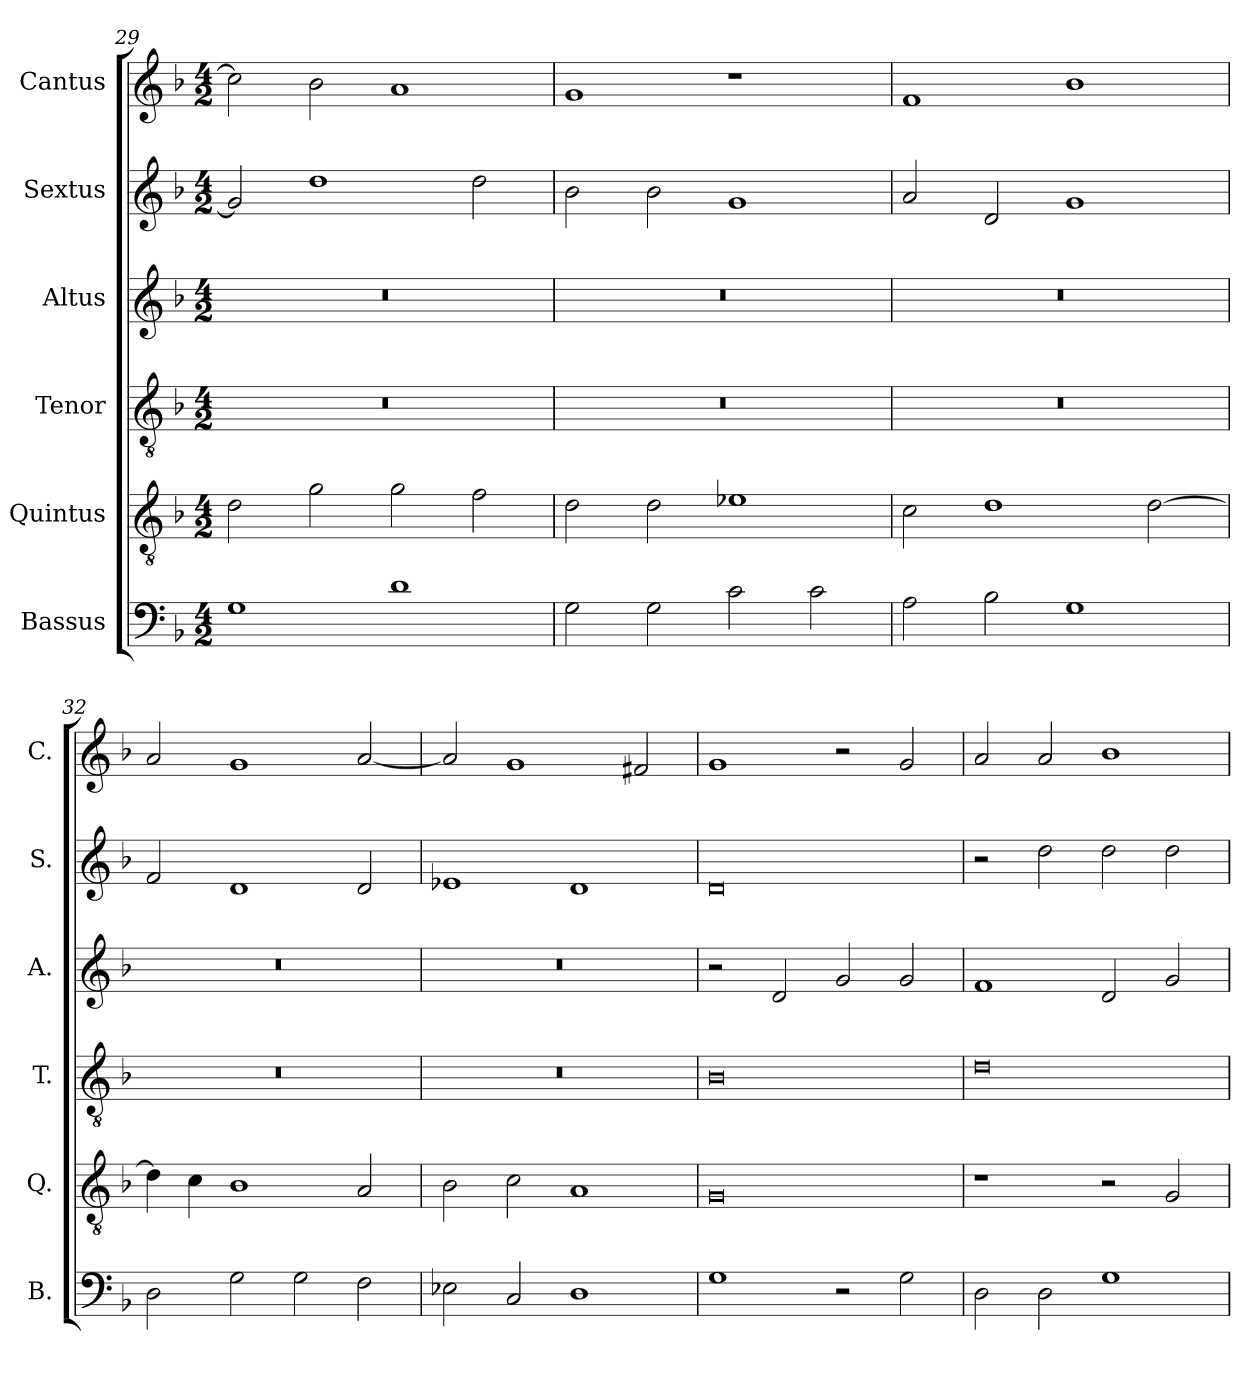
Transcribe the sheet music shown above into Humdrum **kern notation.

**kern	**kern	**kern	**kern	**kern	**kern
*part6	*part5	*part4	*part3	*part2	*part1
*staff6	*staff5	*staff4	*staff3	*staff2	*staff1
*I"Bassus	*I"Quintus	*I"Tenor	*I"Altus	*I"Sextus	*I"Cantus
*I'B.	*I'Q.	*I'T.	*I'A.	*I'S.	*I'C.
*clefF4	*clefGv2	*clefGv2	*clefG2	*clefG2	*clefG2
*k[b-]	*k[b-]	*k[b-]	*k[b-]	*k[b-]	*k[b-]
*F:	*F:	*F:	*F:	*F:	*F:
*M4/2	*M4/2	*M4/2	*M4/2	*M4/2	*M4/2
=29	=29	=29	=29	=29	=29
1G	2d\	0r	0r	2g/]	2cc\]
.	2g\	.	.	1dd	2b-\
1d	2g\	.	.	.	1a
.	2f\	.	.	2dd\	.
=30	=30	=30	=30	=30	=30
2G\	2d\	0r	0r	2b-\	1g
2G\	2d\	.	.	2b-\	.
2c\	1e-X	.	.	1g	1r
2c\	.	.	.	.	.
=31	=31	=31	=31	=31	=31
2A\	2c\	0r	0r	2a/	1f
2B-\	1d	.	.	2d/	.
1G	.	.	.	1g	1b-
.	[2d\	.	.	.	.
=32	=32	=32	=32	=32	=32
2D\	4d\]	0r	0r	2f/	2a/
.	4c\	.	.	.	.
2G\	1B-	.	.	1d	1g
2G\	.	.	.	.	.
2F\	2A/	.	.	2d/	[2a/
!!LO:PB:g=z
=33	=33	=33	=33	=33	=33
2E-X\	2B-\	0r	0r	1e-X	2a/]
2C/	2c\	.	.	.	1g
1D	1A	.	.	1d	.
.	.	.	.	.	2f#X/
=34	=34	=34	=34	=34	=34
1G	0G	0B-	2r	0d	1g
.	.	.	2d/	.	.
2r	.	.	2g/	.	2r
2G\	.	.	2g/	.	2g/
=35	=35	=35	=35	=35	=35
2D\	1r	0d	1f	2r	2a/
2D\	.	.	.	2dd\	2a/
1G	2r	.	2d/	2dd\	1b-
.	2G/	.	2g/	2dd\	.
=	=	=	=	=	=
*-	*-	*-	*-	*-	*-
